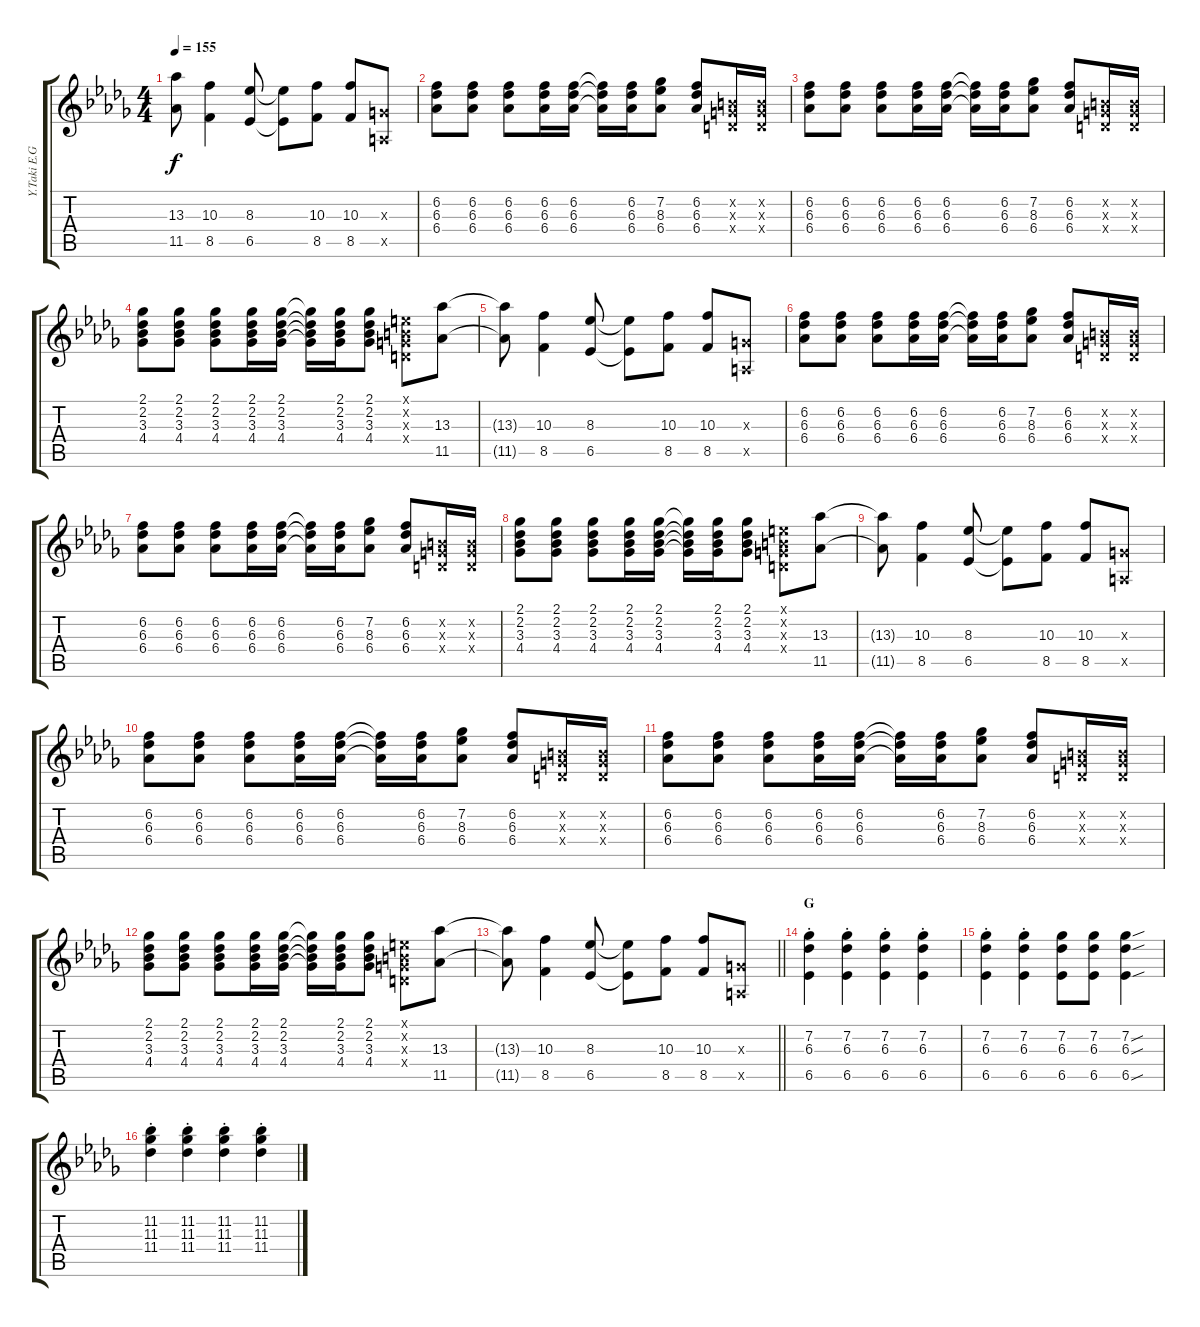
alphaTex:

\track ("" "Y.Taki E.G") {instrument distortionguitar}
\staff {score tabs}
\tuning (E4 B3 G3 D3 A2 E2) {hide}
\ts (4 4)
\tempo 155
\clef g2
\ks db
(13.3{t} 11.5{t}).8{dy f} (10.3 8.5).4 (8.3 6.5).8 (8.3{t} 6.5{t}).8 (10.3 8.5).8 (10.3 8.5).8 (0.3{x} 0.5{x}).8 |
(6.2 6.3 6.4).8 (6.2 6.3 6.4).8 (6.2 6.3 6.4).8 (6.2 6.3 6.4).16 (6.2 6.3 6.4).16 (6.2{t} 6.3{t} 6.4{t}).16 (6.2 6.3 6.4).16 (7.2 8.3 6.4).8 (6.2 6.3 6.4).8 (0.2{x} 0.3{x} 0.4{x}).16 (0.2{x} 0.3{x} 0.4{x}).16 |
(6.2 6.3 6.4).8 (6.2 6.3 6.4).8 (6.2 6.3 6.4).8 (6.2 6.3 6.4).16 (6.2 6.3 6.4).16 (6.2{t} 6.3{t} 6.4{t}).16 (6.2 6.3 6.4).16 (7.2 8.3 6.4).8 (6.2 6.3 6.4).8 (0.2{x} 0.3{x} 0.4{x}).16 (0.2{x} 0.3{x} 0.4{x}).16 |
(2.1 2.2 3.3 4.4).8 (2.1 2.2 3.3 4.4).8 (2.1 2.2 3.3 4.4).8 (2.1 2.2 3.3 4.4).16 (2.1 2.2 3.3 4.4).16 (2.1{t} 2.2{t} 3.3{t} 4.4{t}).16 (2.1 2.2 3.3 4.4).16 (2.1 2.2 3.3 4.4).8 (0.1{x} 0.2{x} 0.3{x} 0.4{x}).8 (13.3 11.5).8 |
(13.3{t} 11.5{t}).8 (10.3 8.5).4 (8.3 6.5).8 (8.3{t} 6.5{t}).8 (10.3 8.5).8 (10.3 8.5).8 (0.3{x} 0.5{x}).8 |
(6.2 6.3 6.4).8 (6.2 6.3 6.4).8 (6.2 6.3 6.4).8 (6.2 6.3 6.4).16 (6.2 6.3 6.4).16 (6.2{t} 6.3{t} 6.4{t}).16 (6.2 6.3 6.4).16 (7.2 8.3 6.4).8 (6.2 6.3 6.4).8 (0.2{x} 0.3{x} 0.4{x}).16 (0.2{x} 0.3{x} 0.4{x}).16 |
(6.2 6.3 6.4).8 (6.2 6.3 6.4).8 (6.2 6.3 6.4).8 (6.2 6.3 6.4).16 (6.2 6.3 6.4).16 (6.2{t} 6.3{t} 6.4{t}).16 (6.2 6.3 6.4).16 (7.2 8.3 6.4).8 (6.2 6.3 6.4).8 (0.2{x} 0.3{x} 0.4{x}).16 (0.2{x} 0.3{x} 0.4{x}).16 |
(2.1 2.2 3.3 4.4).8 (2.1 2.2 3.3 4.4).8 (2.1 2.2 3.3 4.4).8 (2.1 2.2 3.3 4.4).16 (2.1 2.2 3.3 4.4).16 (2.1{t} 2.2{t} 3.3{t} 4.4{t}).16 (2.1 2.2 3.3 4.4).16 (2.1 2.2 3.3 4.4).8 (0.1{x} 0.2{x} 0.3{x} 0.4{x}).8 (13.3 11.5).8 |
(13.3{t} 11.5{t}).8 (10.3 8.5).4 (8.3 6.5).8 (8.3{t} 6.5{t}).8 (10.3 8.5).8 (10.3 8.5).8 (0.3{x} 0.5{x}).8 |
(6.2 6.3 6.4).8 (6.2 6.3 6.4).8 (6.2 6.3 6.4).8 (6.2 6.3 6.4).16 (6.2 6.3 6.4).16 (6.2{t} 6.3{t} 6.4{t}).16 (6.2 6.3 6.4).16 (7.2 8.3 6.4).8 (6.2 6.3 6.4).8 (0.2{x} 0.3{x} 0.4{x}).16 (0.2{x} 0.3{x} 0.4{x}).16 |
(6.2 6.3 6.4).8 (6.2 6.3 6.4).8 (6.2 6.3 6.4).8 (6.2 6.3 6.4).16 (6.2 6.3 6.4).16 (6.2{t} 6.3{t} 6.4{t}).16 (6.2 6.3 6.4).16 (7.2 8.3 6.4).8 (6.2 6.3 6.4).8 (0.2{x} 0.3{x} 0.4{x}).16 (0.2{x} 0.3{x} 0.4{x}).16 |
(2.1 2.2 3.3 4.4).8 (2.1 2.2 3.3 4.4).8 (2.1 2.2 3.3 4.4).8 (2.1 2.2 3.3 4.4).16 (2.1 2.2 3.3 4.4).16 (2.1{t} 2.2{t} 3.3{t} 4.4{t}).16 (2.1 2.2 3.3 4.4).16 (2.1 2.2 3.3 4.4).8 (0.1{x} 0.2{x} 0.3{x} 0.4{x}).8 (13.3 11.5).8 |
\barLineRight lightlight
(13.3{t} 11.5{t}).8 (10.3 8.5).4 (8.3 6.5).8 (8.3{t} 6.5{t}).8 (10.3 8.5).8 (10.3 8.5).8 (0.3{x} 0.5{x}).8 |
\section ("" "G")
(7.2{st} 6.3{st} 6.5{st}).4 (7.2{st} 6.3{st} 6.5{st}).4 (7.2{st} 6.3{st} 6.5{st}).4 (7.2{st} 6.3{st} 6.5{st}).4 |
(7.2{st} 6.3{st} 6.5{st}).4 (7.2{st} 6.3{st} 6.5{st}).4 (7.2 6.3 6.5).8 (7.2 6.3 6.5).8 (7.2{sou} 6.3{sou} 6.5{sou}).4 |
(11.2{st} 11.3{st} 11.4{st}).4 (11.2{st} 11.3{st} 11.4{st}).4 (11.2{st} 11.3{st} 11.4{st}).4 (11.2{st} 11.3{st} 11.4{st}).4
